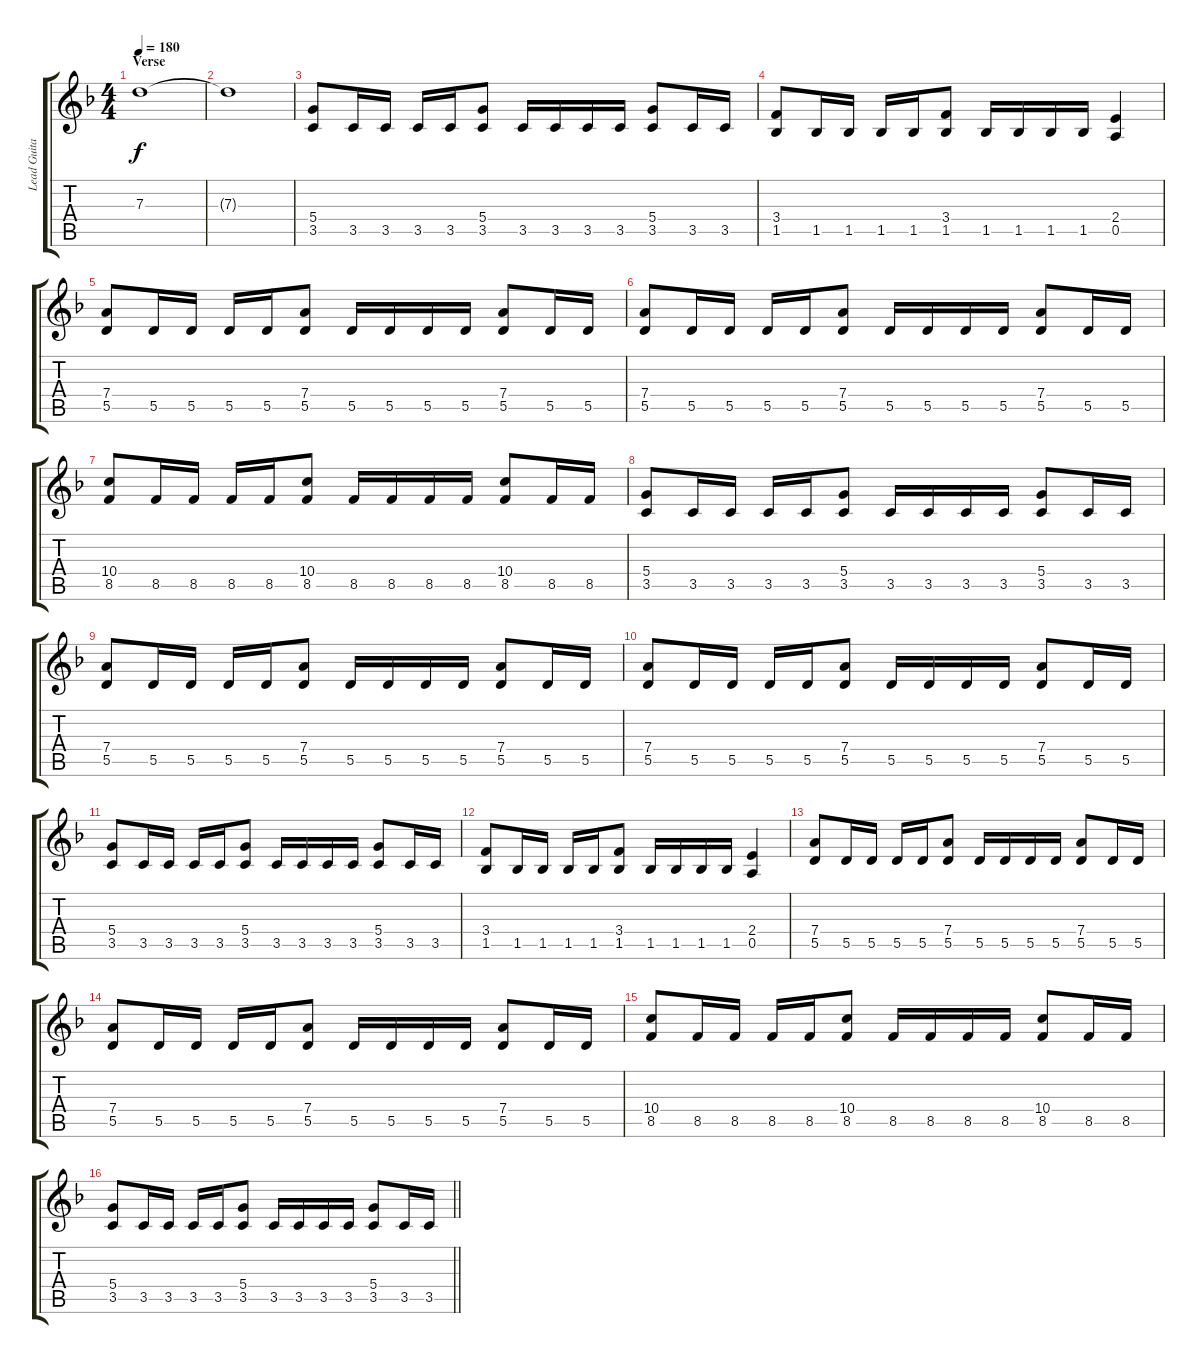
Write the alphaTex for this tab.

\track ("Lead Guitar" "Lead Guita") {instrument distortionguitar}
\staff {score tabs}
\tuning (E4 B3 G3 D3 A2 E2) {hide}
\ts (4 4)
\section ("" "Verse")
\tempo 180
\clef g2
\ks dminor
7.3.1{dy f volume 0} |
7.3{t}.1 |
(5.4 3.5).8{volume 13} 3.5.16 3.5.16 3.5.16 3.5.16 (5.4 3.5).8 3.5.16 3.5.16 3.5.16 3.5.16 (5.4 3.5).8 3.5.16 3.5.16 |
(3.4 1.5).8 1.5.16 1.5.16 1.5.16 1.5.16 (3.4 1.5).8 1.5.16 1.5.16 1.5.16 1.5.16 (2.4 0.5).4 |
(7.4 5.5).8 5.5.16 5.5.16 5.5.16 5.5.16 (7.4 5.5).8 5.5.16 5.5.16 5.5.16 5.5.16 (7.4 5.5).8 5.5.16 5.5.16 |
(7.4 5.5).8 5.5.16 5.5.16 5.5.16 5.5.16 (7.4 5.5).8 5.5.16 5.5.16 5.5.16 5.5.16 (7.4 5.5).8 5.5.16 5.5.16 |
(10.4 8.5).8 8.5.16 8.5.16 8.5.16 8.5.16 (10.4 8.5).8 8.5.16 8.5.16 8.5.16 8.5.16 (10.4 8.5).8 8.5.16 8.5.16 |
(5.4 3.5).8 3.5.16 3.5.16 3.5.16 3.5.16 (5.4 3.5).8 3.5.16 3.5.16 3.5.16 3.5.16 (5.4 3.5).8 3.5.16 3.5.16 |
(7.4 5.5).8 5.5.16 5.5.16 5.5.16 5.5.16 (7.4 5.5).8 5.5.16 5.5.16 5.5.16 5.5.16 (7.4 5.5).8 5.5.16 5.5.16 |
(7.4 5.5).8 5.5.16 5.5.16 5.5.16 5.5.16 (7.4 5.5).8 5.5.16 5.5.16 5.5.16 5.5.16 (7.4 5.5).8 5.5.16 5.5.16 |
(5.4 3.5).8 3.5.16 3.5.16 3.5.16 3.5.16 (5.4 3.5).8 3.5.16 3.5.16 3.5.16 3.5.16 (5.4 3.5).8 3.5.16 3.5.16 |
(3.4 1.5).8 1.5.16 1.5.16 1.5.16 1.5.16 (3.4 1.5).8 1.5.16 1.5.16 1.5.16 1.5.16 (2.4 0.5).4 |
(7.4 5.5).8 5.5.16 5.5.16 5.5.16 5.5.16 (7.4 5.5).8 5.5.16 5.5.16 5.5.16 5.5.16 (7.4 5.5).8 5.5.16 5.5.16 |
(7.4 5.5).8 5.5.16 5.5.16 5.5.16 5.5.16 (7.4 5.5).8 5.5.16 5.5.16 5.5.16 5.5.16 (7.4 5.5).8 5.5.16 5.5.16 |
(10.4 8.5).8 8.5.16 8.5.16 8.5.16 8.5.16 (10.4 8.5).8 8.5.16 8.5.16 8.5.16 8.5.16 (10.4 8.5).8 8.5.16 8.5.16 |
\barLineRight lightlight
(5.4 3.5).8 3.5.16 3.5.16 3.5.16 3.5.16 (5.4 3.5).8 3.5.16 3.5.16 3.5.16 3.5.16 (5.4 3.5).8 3.5.16 3.5.16
